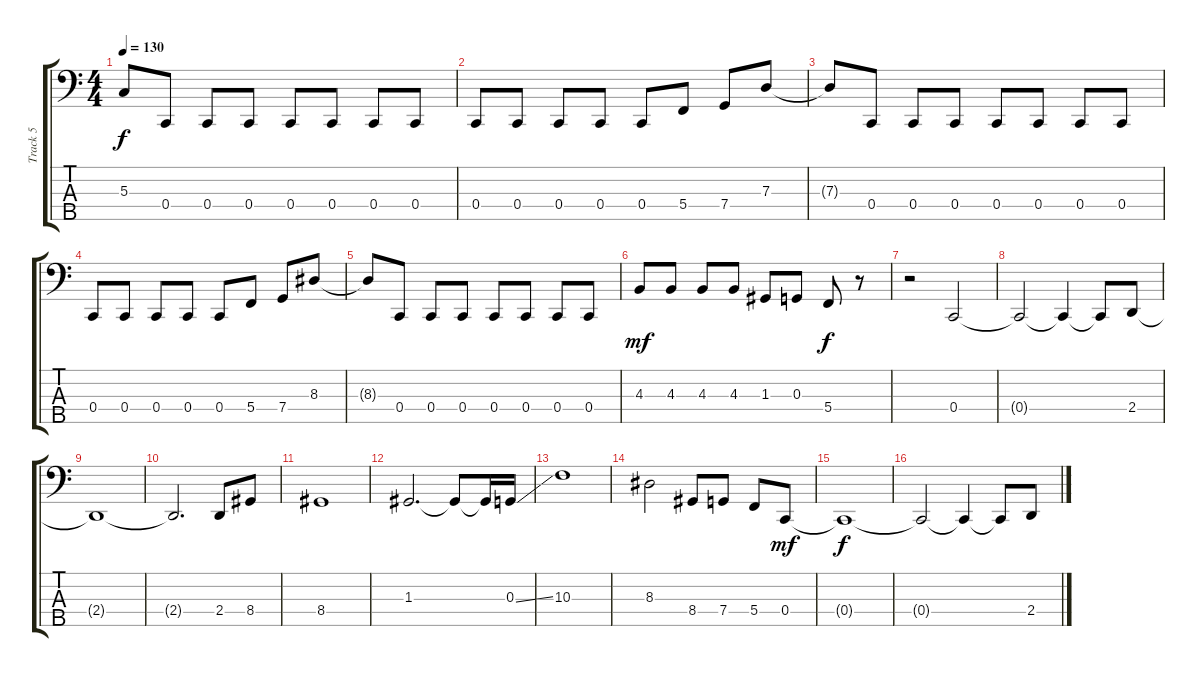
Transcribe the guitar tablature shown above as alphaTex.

\track ("Track 5" "Track 5") {instrument electricbasspick}
\staff {score tabs}
\tuning (F2 C2 G1 C1 A0) {hide}
\ts (4 4)
\tempo 130
\clef f4
\ks c
5.3{t}.8{dy f} 0.4.8 0.4.8 0.4.8 0.4.8 0.4.8 0.4.8 0.4.8 |
0.4.8 0.4.8 0.4.8 0.4.8 0.4.8 5.4.8 7.4.8 7.3.8 |
7.3{t}.8 0.4.8 0.4.8 0.4.8 0.4.8 0.4.8 0.4.8 0.4.8 |
0.4.8 0.4.8 0.4.8 0.4.8 0.4.8 5.4.8 7.4.8 8.3.8 |
8.3{t}.8 0.4.8 0.4.8 0.4.8 0.4.8 0.4.8 0.4.8 0.4.8 |
4.3.8{dy mf} 4.3.8 4.3.8 4.3.8 1.3.8 0.3.8 5.4.8{dy f} r.8 |
r.2 0.4.2 |
0.4{t}.2 0.4{t}.4 0.4{t}.8 2.4.8 |
2.4{t}.1 |
2.4{t}.2{d} 2.4.8 8.4.8 |
8.4.1 |
1.3.2{d} 1.3{t}.8 1.3{t}.16 0.3{ss}.16 |
10.3.1 |
8.3.2 8.4.8 7.4.8 5.4.8 0.4.8{dy mf} |
0.4{t}.1{dy f} |
0.4{t}.2 0.4{t}.4 0.4{t}.8 2.4.8
